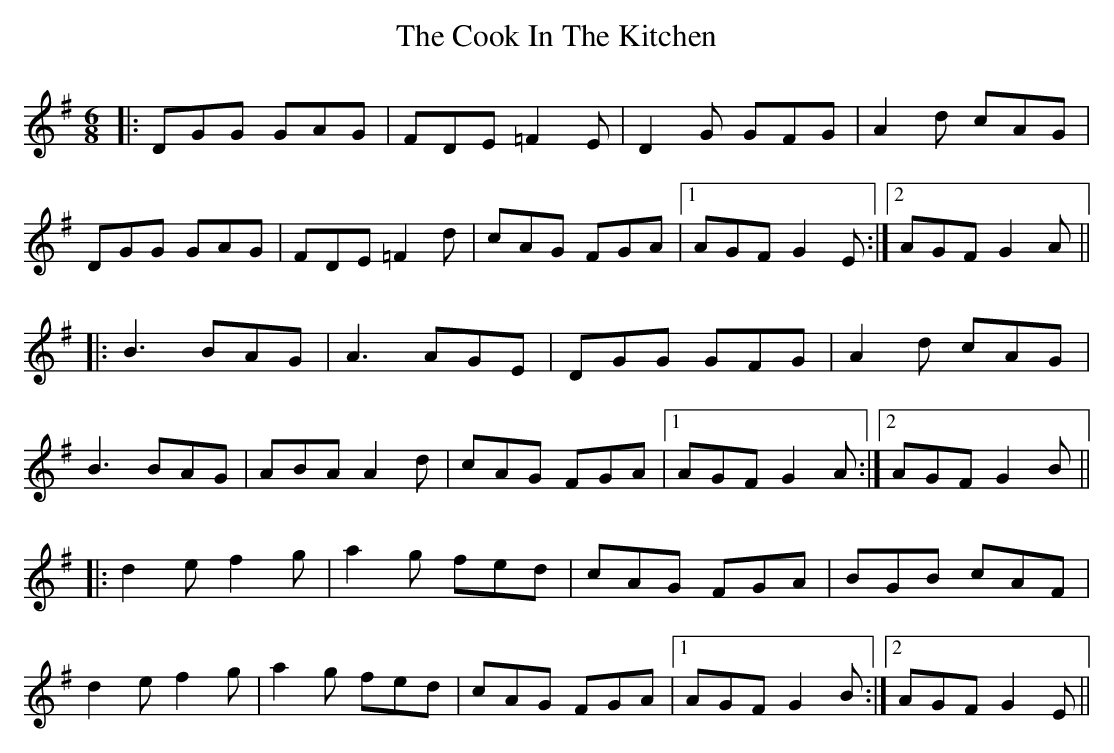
X:1
T: The Cook In The Kitchen
M: 6/8
L: 1/8
K: Gmaj
|:DGG GAG|FDE =F2E|D2G GFG|A2 d cAG|
DGG GAG|FDE =F2 d|cAG FGA|1 AGF G2E:|2 AGF G2A||
|:B3 BAG|A3 AGE|DGG GFG|A2 d cAG|
B3 BAG|ABA A2 d|cAG FGA|1 AGF G2A:|2 AGF G2B||
|:d2 e f2 g|a2 g fed|cAG FGA|BGB cAF|
d2 e f2 g|a2 g fed|cAG FGA|1 AGF G2B:|2 AGF G2E||
